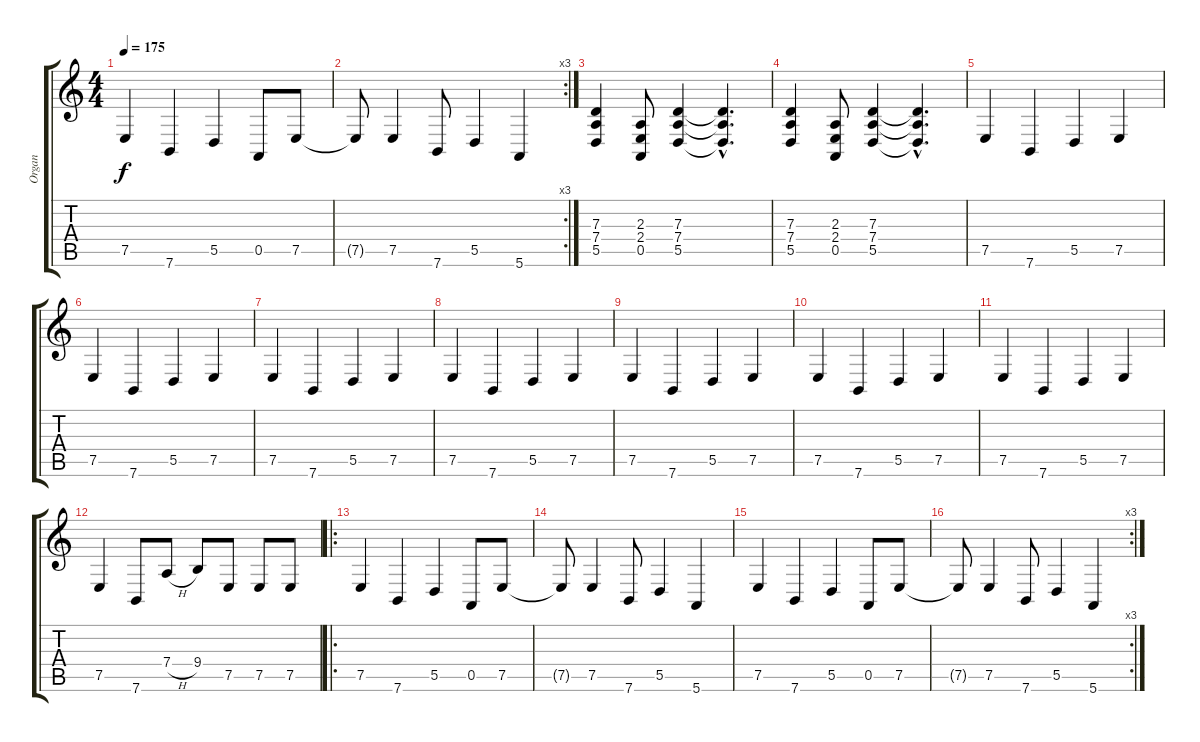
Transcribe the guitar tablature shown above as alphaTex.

\track ("Organ" "Organ") {instrument churchorgan}
\staff {score tabs}
\tuning (E4 B3 G3 D3 A2 E2) {hide}
\ts (4 4)
\tempo 175
\clef g2
\ks c
7.5.4{dy f} 7.6.4 5.5.4 0.5.8 7.5.8 |
\rc 3
7.5{t}.8 7.5.4 7.6.8 5.5.4 5.6.4 |
(7.3 7.4 5.5).4 (2.3 2.4 0.5).8 (7.3 7.4 5.5).4 (7.3{hac t} 7.4{hac t} 5.5{hac t}).4{d} |
(7.3 7.4 5.5).4 (2.3 2.4 0.5).8 (7.3 7.4 5.5).4 (7.3{hac t} 7.4{hac t} 5.5{hac t}).4{d} |
7.5.4 7.6.4 5.5.4 7.5.4 |
7.5.4 7.6.4 5.5.4 7.5.4 |
7.5.4 7.6.4 5.5.4 7.5.4 |
7.5.4 7.6.4 5.5.4 7.5.4 |
7.5.4 7.6.4 5.5.4 7.5.4 |
7.5.4 7.6.4 5.5.4 7.5.4 |
7.5.4 7.6.4 5.5.4 7.5.4 |
7.5.4 7.6.8 7.4{h}.8 9.4.8 7.5.8 7.5.8 7.5.8 |
\ro
7.5.4 7.6.4 5.5.4 0.5.8 7.5.8 |
7.5{t}.8 7.5.4 7.6.8 5.5.4 5.6.4 |
7.5.4 7.6.4 5.5.4 0.5.8 7.5.8 |
\rc 3
7.5{t}.8 7.5.4 7.6.8 5.5.4 5.6.4
